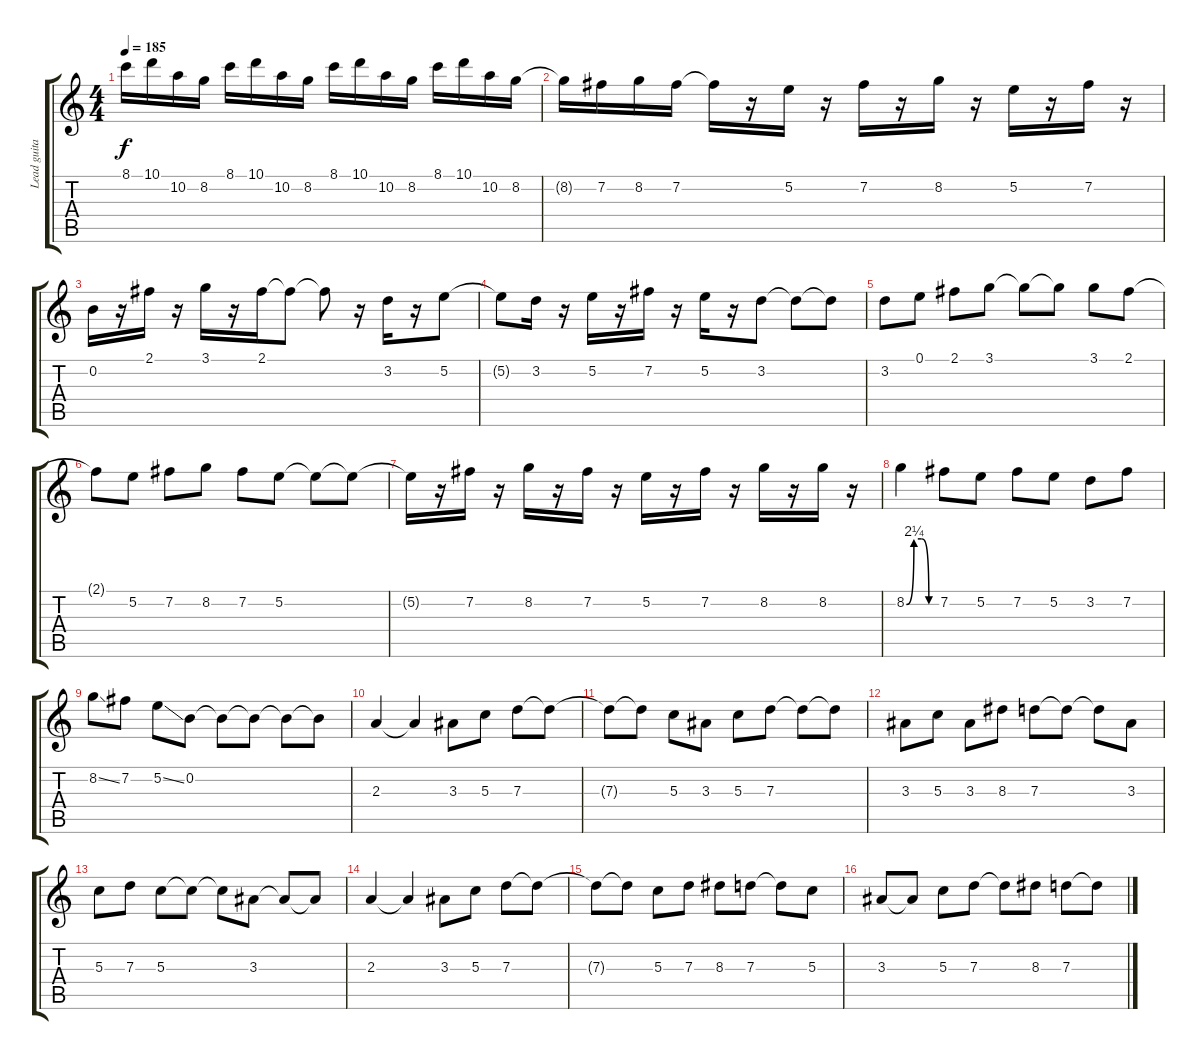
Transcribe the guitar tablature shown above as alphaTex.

\track ("Lead guitar" "Lead guita") {instrument distortionguitar}
\staff {score tabs}
\tuning (E4 B3 G3 D3 A2 D2) {hide}
\ts (4 4)
\tempo 185
\clef g2
\ks c
8.1.16{dy f} 10.1.16 10.2.16 8.2.16 8.1.16 10.1.16 10.2.16 8.2.16 8.1.16 10.1.16 10.2.16 8.2.16 8.1.16 10.1.16 10.2.16 8.2.16 |
8.2{t}.16 7.2.16 8.2.16 7.2.16 7.2{t}.16 r.16 5.2.16 r.16 7.2.16 r.16 8.2.16 r.16 5.2.16 r.16 7.2.16 r.16 |
0.2.16 r.16 2.1.16 r.16 3.1.16 r.16 2.1.16 2.1{t}.8 2.1{t}.8 r.16 3.2.16 r.16 5.2.8 |
5.2{t}.8 3.2.16 r.16 5.2.16 r.16 7.2.16 r.16 5.2.16 r.16 3.2.8 3.2{t}.8 3.2{t}.8 |
3.2.8 0.1.8 2.1.8 3.1.8 3.1{t}.8 3.1{t}.8 3.1.8 2.1.8 |
2.1{t}.8 5.2.8 7.2.8 8.2.8 7.2.8 5.2.8 5.2{t}.8 5.2{t}.8 |
5.2{t}.16 r.16 7.2.16 r.16 8.2.16 r.16 7.2.16 r.16 5.2.16 r.16 7.2.16 r.16 8.2.16 r.16 8.2.16 r.16 |
8.2{be (custom 0 0 15 9 30 9 45 0 60 0)}.4 7.2.8 5.2.8 7.2.8 5.2.8 3.2.8 7.2.8 |
8.2{ss}.8 7.2.8 5.2{ss}.8 0.2.8 0.2{t}.8 0.2{t}.8 0.2{t}.8 0.2{t}.8 |
2.3.4{volume 16 instrument distortionguitar} 2.3{t}.4 3.3.8 5.3.8 7.3.8 7.3{t}.8 |
7.3{t}.8 7.3{t}.8 5.3.8 3.3.8 5.3.8 7.3.8 7.3{t}.8 7.3{t}.8 |
3.3.8 5.3.8 3.3.8 8.3.8 7.3.8 7.3{t}.8 7.3{t}.8 3.3.8 |
5.3.8 7.3.8 5.3.8 5.3{t}.8 5.3{t}.8 3.3.8 3.3{t}.8 3.3{t}.8 |
2.3.4 2.3{t}.4 3.3.8 5.3.8 7.3.8 7.3{t}.8 |
7.3{t}.8 7.3{t}.8 5.3.8 7.3.8 8.3.8 7.3.8 7.3{t}.8 5.3.8 |
3.3.8 3.3{t}.8 5.3.8 7.3.8 7.3{t}.8 8.3.8 7.3.8 7.3{t}.8
